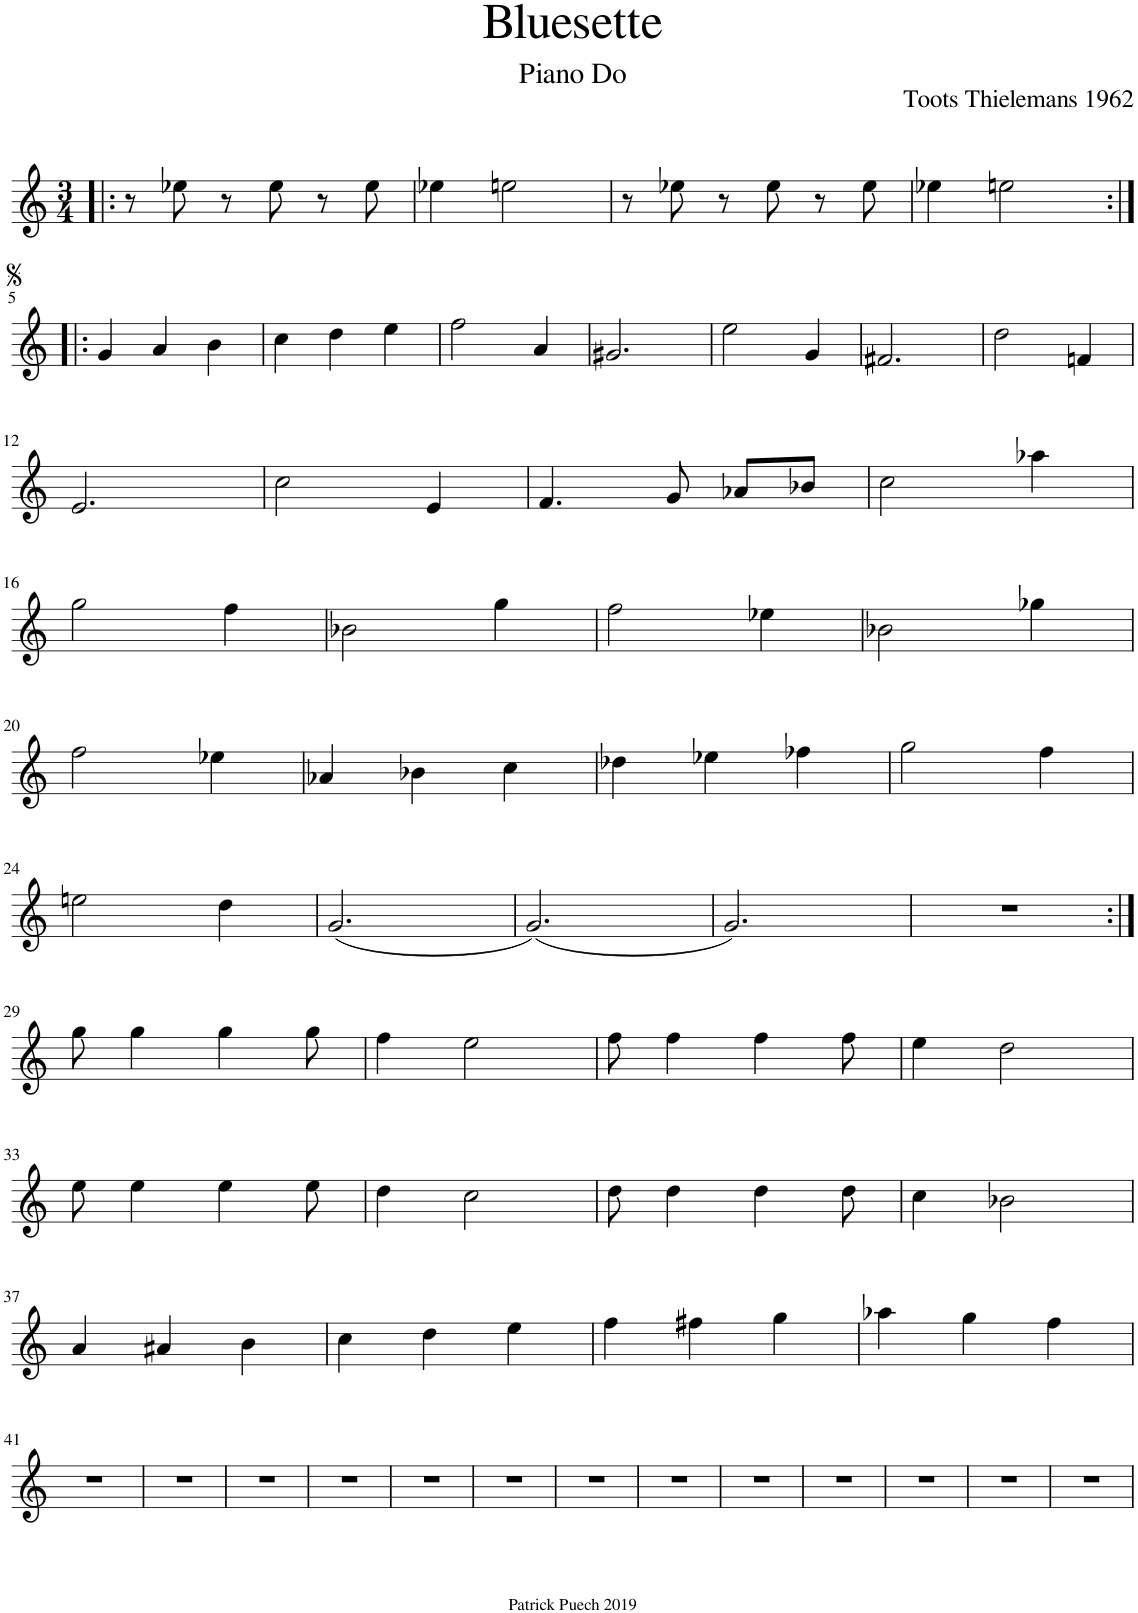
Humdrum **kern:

**kern
*part1
*staff1
*I"Piano
*I'Pno.
*clefG2
*k[]
*M3/4
=1!|:
8r
8ee-X\
8r
8ee-\
8r
8ee-\
=2
4ee-X\
2een\
=3
8r
8ee-X\
8r
8ee-\
8r
8ee-\
=4
4ee-X\
2een\
!!LO:LB:g=z
=5:|!|:
4g/
4a/
4b\
=6
4cc\
4dd\
4ee\
=7
2ff\
4a/
=8
2.g#X/
=9
2ee\
4g/
=10
2.f#X/
=11
2dd\
4fn/
!!LO:LB:g=z
=12
2.e/
=13
2cc\
4e/
=14
4.f/
8g/
8a-X/L
8b-X/J
=15
2cc\
4aa-X\
!!LO:LB:g=z
=16
2gg\
4ff\
=17
2b-X\
4gg\
=18
2ff\
4ee-X\
=19
2b-X\
4gg-X\
!!LO:LB:g=z
=20
2ff\
4ee-X\
=21
4a-X/
4b-X\
4cc\
=22
4dd-X\
4ee-X\
4ff-X\
=23
2gg\
4ff\
!!LO:LB:g=z
=24
2een\
4dd\
=25
(2.g/
=26
(2.g/)
=27
2.g/)
=28
2.r
!!LO:LB:g=z
=29:|!
8gg\
4gg\
4gg\
8gg\
=30
4ff\
2ee\
=31
8ff\
4ff\
4ff\
8ff\
=32
4ee\
2dd\
!!LO:LB:g=z
=33
8ee\
4ee\
4ee\
8ee\
=34
4dd\
2cc\
=35
8dd\
4dd\
4dd\
8dd\
=36
4cc\
2b-X\
!!LO:LB:g=z
=37
4a/
4a#X/
4b\
=38
4cc\
4dd\
4ee\
=39
4ff\
4ff#X\
4gg\
=40
4aa-X\
4gg\
4ff\
!!LO:LB:g=z
=41
2.r
=42
2.r
=43
2.r
=44
2.r
=45
2.r
=46
2.r
=47
2.r
=48
2.r
=49
2.r
=50
2.r
=51
2.r
=52
2.r
=53
2.r
=
*-
